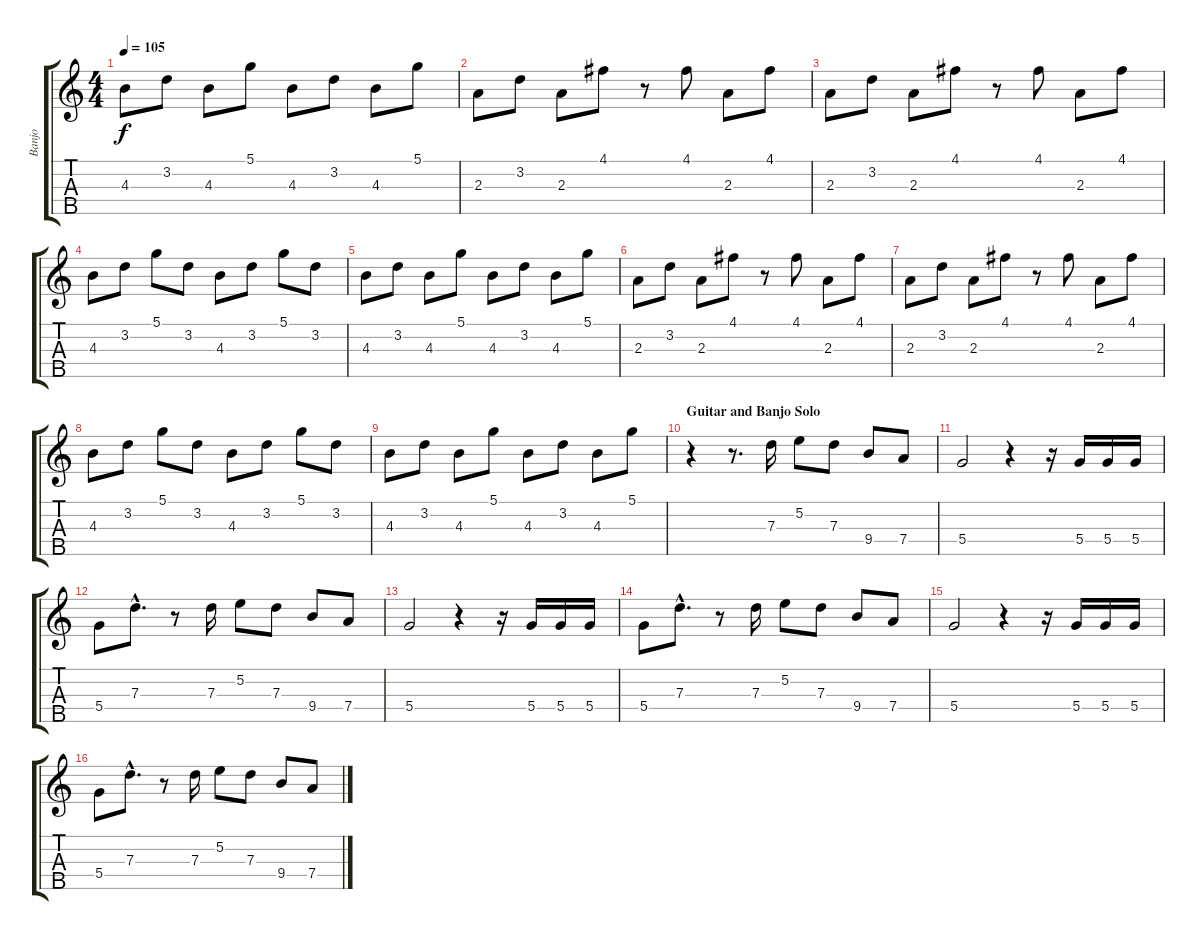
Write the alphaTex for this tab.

\track ("Banjo" "Banjo") {instrument banjo}
\staff {score tabs}
\tuning (D4 B3 G3 D3 G4) {hide}
\displaytranspose 12
\ts (4 4)
\tempo 105
\clef g2
\ks c
4.3.8{dy f} 3.2.8 4.3.8 5.1.8 4.3.8 3.2.8 4.3.8 5.1.8 |
2.3.8 3.2.8 2.3.8 4.1.8 r.8 4.1.8 2.3.8 4.1.8 |
2.3.8 3.2.8 2.3.8 4.1.8 r.8 4.1.8 2.3.8 4.1.8 |
4.3.8 3.2.8 5.1.8 3.2.8 4.3.8 3.2.8 5.1.8 3.2.8 |
4.3.8 3.2.8 4.3.8 5.1.8 4.3.8 3.2.8 4.3.8 5.1.8 |
2.3.8 3.2.8 2.3.8 4.1.8 r.8 4.1.8 2.3.8 4.1.8 |
2.3.8 3.2.8 2.3.8 4.1.8 r.8 4.1.8 2.3.8 4.1.8 |
4.3.8 3.2.8 5.1.8 3.2.8 4.3.8 3.2.8 5.1.8 3.2.8 |
4.3.8 3.2.8 4.3.8 5.1.8 4.3.8 3.2.8 4.3.8 5.1.8 |
\section ("" "Guitar and Banjo Solo")
r.4 r.8{d} 7.3.16 5.2.8 7.3.8 9.4.8 7.4.8 |
5.4.2 r.4 r.16 5.4.16 5.4.16 5.4.16 |
5.4.8 7.3{hac}.8{d} r.8 7.3.16 5.2.8 7.3.8 9.4.8 7.4.8 |
5.4.2 r.4 r.16 5.4.16 5.4.16 5.4.16 |
5.4.8 7.3{hac}.8{d} r.8 7.3.16 5.2.8 7.3.8 9.4.8 7.4.8 |
5.4.2 r.4 r.16 5.4.16 5.4.16 5.4.16 |
5.4.8 7.3{hac}.8{d} r.8 7.3.16 5.2.8 7.3.8 9.4.8 7.4.8
